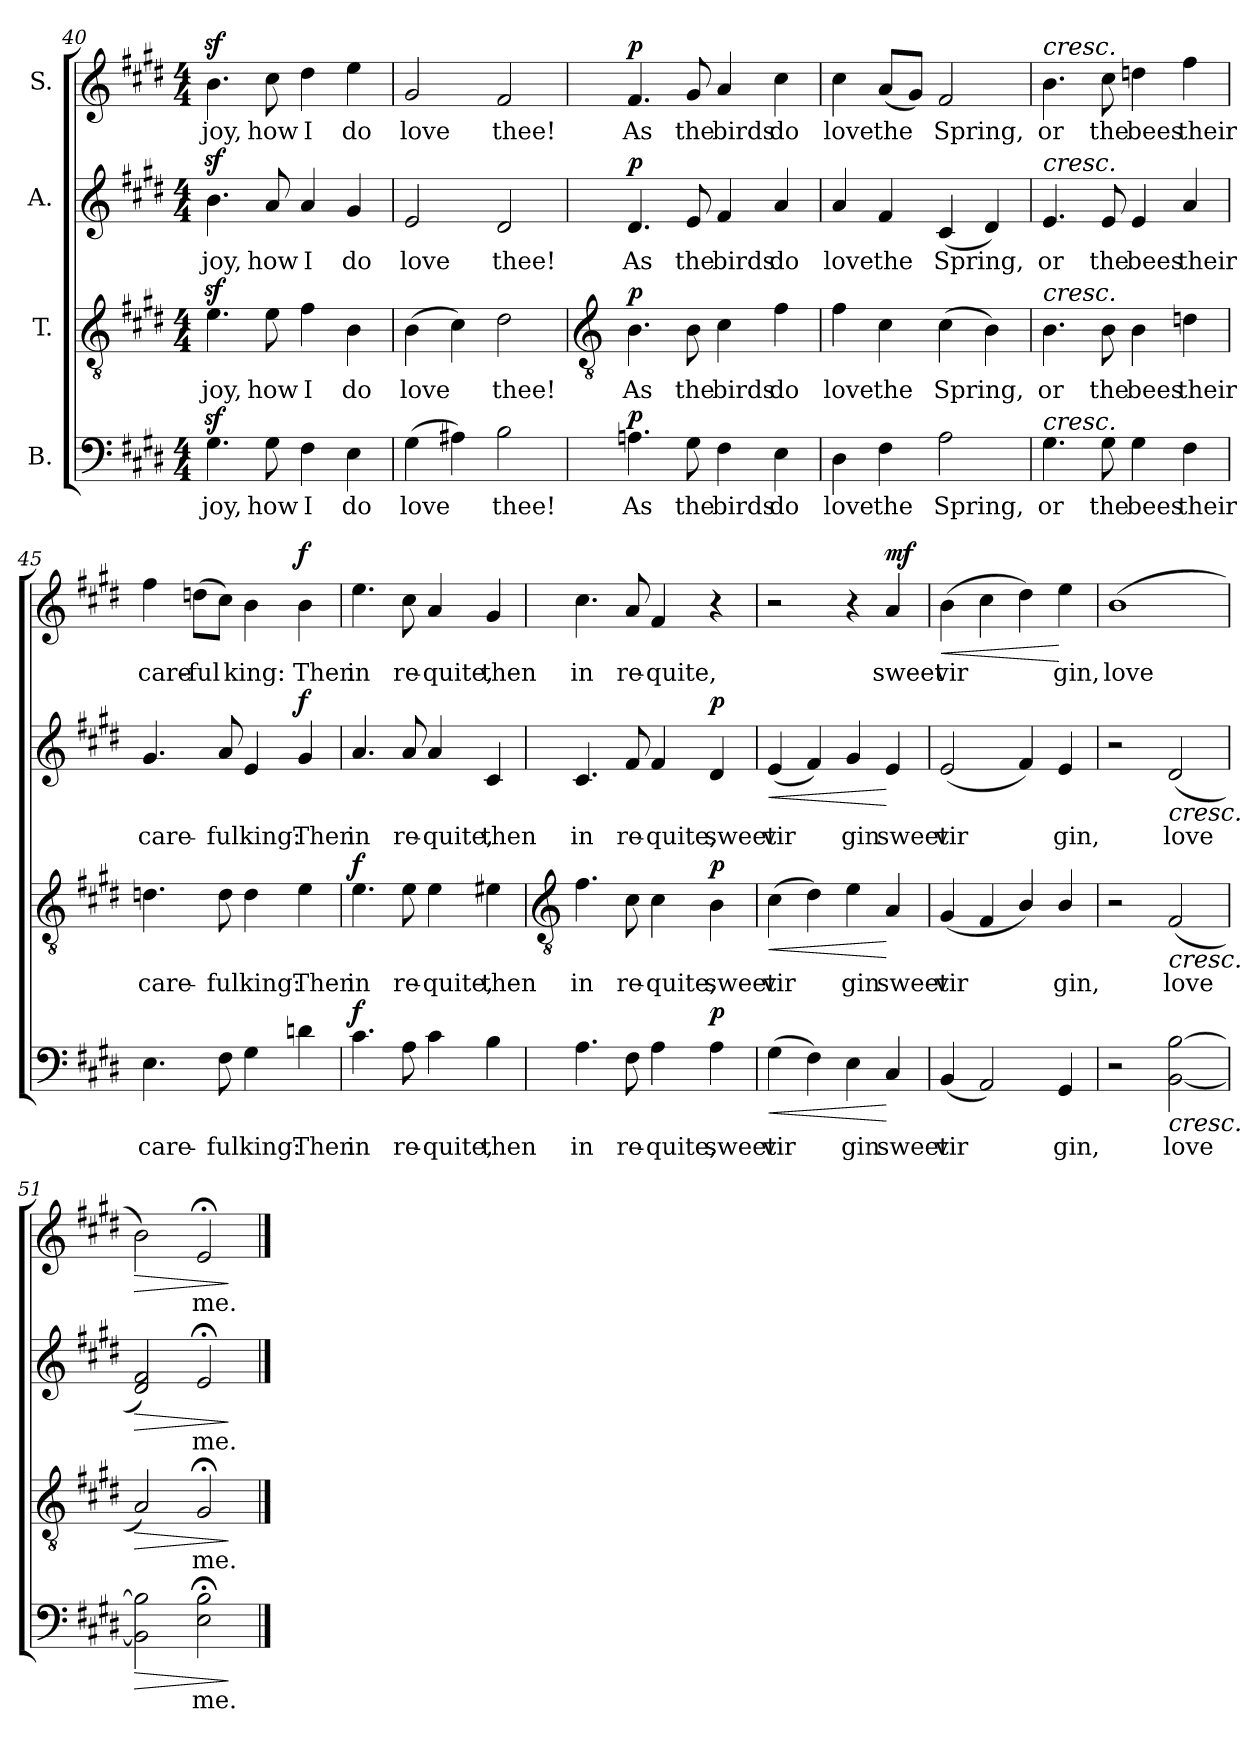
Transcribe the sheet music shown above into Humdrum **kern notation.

**kern	**text	**dynam	**kern	**text	**dynam	**kern	**text	**dynam	**kern	**text	**dynam
*part4	*part4	*part4	*part3	*part3	*part3	*part2	*part2	*part2	*part1	*part1	*part1
*staff4	*staff4	*staff4	*staff3	*staff3	*staff3	*staff2	*staff2	*staff2	*staff1	*staff1	*staff1
*I"B.	*	*	*I"T.	*	*	*I"A.	*	*	*I"S.	*	*
*clefF4	*	*	*clefGv2	*	*	*clefG2	*	*	*clefG2	*	*
*k[f#c#g#d#]	*	*	*k[f#c#g#d#]	*	*	*k[f#c#g#d#]	*	*	*k[f#c#g#d#]	*	*
*E:	*	*	*E:	*	*	*E:	*	*	*E:	*	*
*M4/4	*	*	*M4/4	*	*	*M4/4	*	*	*M4/4	*	*
=40	=40	=40	=40	=40	=40	=40	=40	=40	=40	=40	=40
!	!LO:LY:b	!	!	!LO:LY:b	!	!	!LO:LY:b	!	!	!LO:LY:b	!
4.G#z>	joy,	.	4.ez>	joy,	.	4.bz>	joy,	.	4.bz>	joy,	.
!	!LO:LY:b	!	!	!LO:LY:b	!	!	!LO:LY:b	!	!	!LO:LY:b	!
8G#	how	.	8e	how	.	8a	how	.	8cc#	how	.
!	!LO:LY:b	!	!	!LO:LY:b	!	!	!LO:LY:b	!	!	!LO:LY:b	!
4F#	I	.	4f#	I	.	4a	I	.	4dd#	I	.
!	!LO:LY:b	!	!	!LO:LY:b	!	!	!LO:LY:b	!	!	!LO:LY:b	!
4E	do	.	4B	do	.	4g#	do	.	4ee	do	.
=41	=41	=41	=41	=41	=41	=41	=41	=41	=41	=41	=41
!	!LO:LY:b	!	!	!LO:LY:b	!	!	!LO:LY:b	!	!	!LO:LY:b	!
(>4G#	love	.	(>4B	love	.	2e	love	.	2g#	love	.
4A#X)	.	.	4c#)	.	.	.	.	.	.	.	.
!	!LO:LY:b	!	!	!LO:LY:b	!	!	!LO:LY:b	!	!	!LO:LY:b	!
2B	thee!	.	2d#	thee!	.	2d#	thee!	.	2f#	thee!	.
!!LO:LB:g=z
=42	=42	=42	=42	=42	=42	=42	=42	=42	=42	=42	=42
*	*	*	*clefGv2	*	*	*	*	*	*	*	*
!	!LO:LY:b	!LO:DY:a	!	!LO:LY:b	!LO:DY:a	!	!LO:LY:b	!LO:DY:a	!	!LO:LY:b	!LO:DY:a
4.An	As	p	4.B	As	p	4.d#	As	p	4.f#	As	p
!	!LO:LY:b	!	!	!LO:LY:b	!	!	!LO:LY:b	!	!	!LO:LY:b	!
8G#	the	.	8B	the	.	8e	the	.	8g#	the	.
!	!LO:LY:b	!	!	!LO:LY:b	!	!	!LO:LY:b	!	!	!LO:LY:b	!
4F#	birds	.	4c#	birds	.	4f#	birds	.	4a	birds	.
!	!LO:LY:b	!	!	!LO:LY:b	!	!	!LO:LY:b	!	!	!LO:LY:b	!
4E	do	.	4f#	do	.	4a	do	.	4cc#	do	.
=43	=43	=43	=43	=43	=43	=43	=43	=43	=43	=43	=43
!	!LO:LY:b	!	!	!LO:LY:b	!	!	!LO:LY:b	!	!	!LO:LY:b	!
4D#	love	.	4f#	love	.	4a	love	.	4cc#	love	.
!	!LO:LY:b	!	!	!LO:LY:b	!	!	!LO:LY:b	!	!	!LO:LY:b	!
4F#	the	.	4c#	the	.	4f#	the	.	(<8aL	the	.
.	.	.	.	.	.	.	.	.	8g#J)	.	.
!	!LO:LY:b	!	!	!LO:LY:b	!	!	!LO:LY:b	!	!	!LO:LY:b	!
2A	Spring,	.	(>4c#	Spring,	.	(<4c#	Spring,	.	2f#	Spring,	.
.	.	.	4B)	.	.	4d#)	.	.	.	.	.
=44	=44	=44	=44	=44	=44	=44	=44	=44	=44	=44	=44
!	!	!	!	!	!	!	!	!	!LO:TX:a:i:t=cresc.	!	!
!	!	!	!	!	!	!LO:TX:a:i:t=cresc.	!	!	!	!	!
!	!	!	!LO:TX:a:i:t=cresc.	!	!	!	!	!	!	!	!
!LO:TX:a:i:t=cresc.	!	!	!	!	!	!	!	!	!	!	!
!	!LO:LY:b	!	!	!LO:LY:b	!	!	!LO:LY:b	!	!	!LO:LY:b	!
4.G#	or	.	4.B	or	.	4.e	or	.	4.b	or	.
!	!LO:LY:b	!	!	!LO:LY:b	!	!	!LO:LY:b	!	!	!LO:LY:b	!
8G#	the	.	8B	the	.	8e	the	.	8cc#	the	.
!	!LO:LY:b	!	!	!LO:LY:b	!	!	!LO:LY:b	!	!	!LO:LY:b	!
4G#	bees	.	4B	bees	.	4e	bees	.	4ddn	bees	.
!	!LO:LY:b	!	!	!LO:LY:b	!	!	!LO:LY:b	!	!	!LO:LY:b	!
4F#	their	.	4dn	their	.	4a	their	.	4ff#	their	.
=45	=45	=45	=45	=45	=45	=45	=45	=45	=45	=45	=45
!	!LO:LY:b	!	!	!LO:LY:b	!	!	!LO:LY:b	!	!	!LO:LY:b	!
4.E	care-	.	4.dn	care-	.	4.g#	care-	.	4ff#	care-	.
!	!	!	!	!	!	!	!	!	!	!LO:LY:b	!
.	.	.	.	.	.	.	.	.	(>8ddnL	-ful	.
!	!LO:LY:b	!	!	!LO:LY:b	!	!	!LO:LY:b	!	!	!	!
8F#	-ful	.	8d	-ful	.	8a	-ful	.	8cc#J)	.	.
!	!LO:LY:b	!	!	!LO:LY:b	!	!	!LO:LY:b	!	!	!LO:LY:b	!
4G#	king:	.	4d	king:	.	4e	king:	.	4b	king:	.
!	!LO:LY:b	!	!	!LO:LY:b	!	!	!LO:LY:b	!LO:DY:a	!	!LO:LY:b	!LO:DY:a
4dn	Then	.	4e	Then	.	4g#	Then	f	4b	Then	f
=46	=46	=46	=46	=46	=46	=46	=46	=46	=46	=46	=46
!	!LO:LY:b	!LO:DY:b	!	!LO:LY:b	!LO:DY:a	!	!LO:LY:b	!	!	!LO:LY:b	!
4.c#	in	f	4.e	in	f	4.a	in	.	4.ee	in	.
!	!LO:LY:b	!	!	!LO:LY:b	!	!	!LO:LY:b	!	!	!LO:LY:b	!
8A	re-	.	8e	re-	.	8a	re-	.	8cc#	re-	.
!	!LO:LY:b	!	!	!LO:LY:b	!	!	!LO:LY:b	!	!	!LO:LY:b	!
4c#	-quite,	.	4e	-quite,	.	4a	-quite,	.	4a	-quite,	.
!	!LO:LY:b	!	!	!LO:LY:b	!	!	!LO:LY:b	!	!	!LO:LY:b	!
4B	then	.	4e#X	then	.	4c#	then	.	4g#	then	.
!!LO:LB:g=z
=47	=47	=47	=47	=47	=47	=47	=47	=47	=47	=47	=47
*	*	*	*clefGv2	*	*	*	*	*	*	*	*
!	!LO:LY:b	!	!	!LO:LY:b	!	!	!LO:LY:b	!	!	!LO:LY:b	!
4.A	in	.	4.f#	in	.	4.c#	in	.	4.cc#	in	.
!	!LO:LY:b	!	!	!LO:LY:b	!	!	!LO:LY:b	!	!	!LO:LY:b	!
8F#	re-	.	8c#	re-	.	8f#	re-	.	8a	re-	.
!	!LO:LY:b	!	!	!LO:LY:b	!	!	!LO:LY:b	!	!	!LO:LY:b	!
4A	-quite,	.	4c#	-quite,	.	4f#	-quite,	.	4f#	-quite,	.
!	!LO:LY:b	!LO:DY:a	!	!LO:LY:b	!LO:DY:a	!	!LO:LY:b	!LO:DY:a	!	!	!
4A	sweet	p	4B	sweet	p	4d#	sweet	p	4r	.	.
=48	=48	=48	=48	=48	=48	=48	=48	=48	=48	=48	=48
!	!LO:LY:b	!LO:HP:b	!	!LO:LY:b	!LO:HP:b	!	!LO:LY:b	!LO:HP:b	!	!	!
(>4G#	vir	<	(>4c#	vir	<	(<4e	vir	<	2r	.	.
4F#)	.	.	4d#)	.	.	4f#)	.	.	.	.	.
!	!LO:LY:b	!	!	!LO:LY:b	!	!	!LO:LY:b	!	!	!	!
4E	gin	.	4e	gin	.	4g#	gin	.	4r	.	.
!	!LO:LY:b	!	!	!LO:LY:b	!	!	!LO:LY:b	!	!	!LO:LY:b	!LO:DY:b
4C#	sweet	[	4A	sweet	[	4e	sweet	[	4a	sweet	mf
=49	=49	=49	=49	=49	=49	=49	=49	=49	=49	=49	=49
!	!LO:LY:b	!	!	!LO:LY:b	!	!	!LO:LY:b	!	!	!LO:LY:b	!LO:HP:b
(<4BB	vir	.	(<4G#	vir	.	(<2e	vir	.	(>4b	vir	<
2AA)	.	.	4F#	.	.	.	.	.	4cc#	.	.
.	.	.	4B/)	.	.	4f#)	.	.	4dd#)	.	.
!	!LO:LY:b	!	!	!LO:LY:b	!	!	!LO:LY:b	!	!	!LO:LY:b	!
4GG#	gin,	.	4B/	gin,	.	4e	gin,	.	4ee	gin,	[
=50	=50	=50	=50	=50	=50	=50	=50	=50	=50	=50	=50
!	!	!	!	!	!	!	!	!	!	!LO:LY:b	!
2r	.	.	2r	.	.	2r	.	.	(>1b	love	.
!	!LO:LY:b	!LO:HP:b	!	!LO:LY:b	!LO:HP:b	!	!LO:LY:b	!LO:HP:b	!	!	!
[2BB [2B	love	<	(<2F#	love	<	(<2d#	love	<	.	.	.
=51	=51	=51	=51	=51	=51	=51	=51	=51	=51	=51	=51
!	!	!LO:HP:b	!	!	!LO:HP:b	!	!	!LO:HP:b	!	!	!LO:HP:b
2BB] 2B]	.	>	2A)	.	>	2d# 2f#)	.	>	2b)	.	>
!	!LO:LY:b	!	!	!LO:LY:b	!	!	!LO:LY:b	!	!	!LO:LY:b	!
2E;< 2B;<	me.	[	2G#;<	me.	[	2e;<	me.	[	2e;<	me.	.
.	.	]	.	.	]	.	.	]	.	.	]
==	==	==	==	==	==	==	==	==	==	==	==
*-	*-	*-	*-	*-	*-	*-	*-	*-	*-	*-	*-
